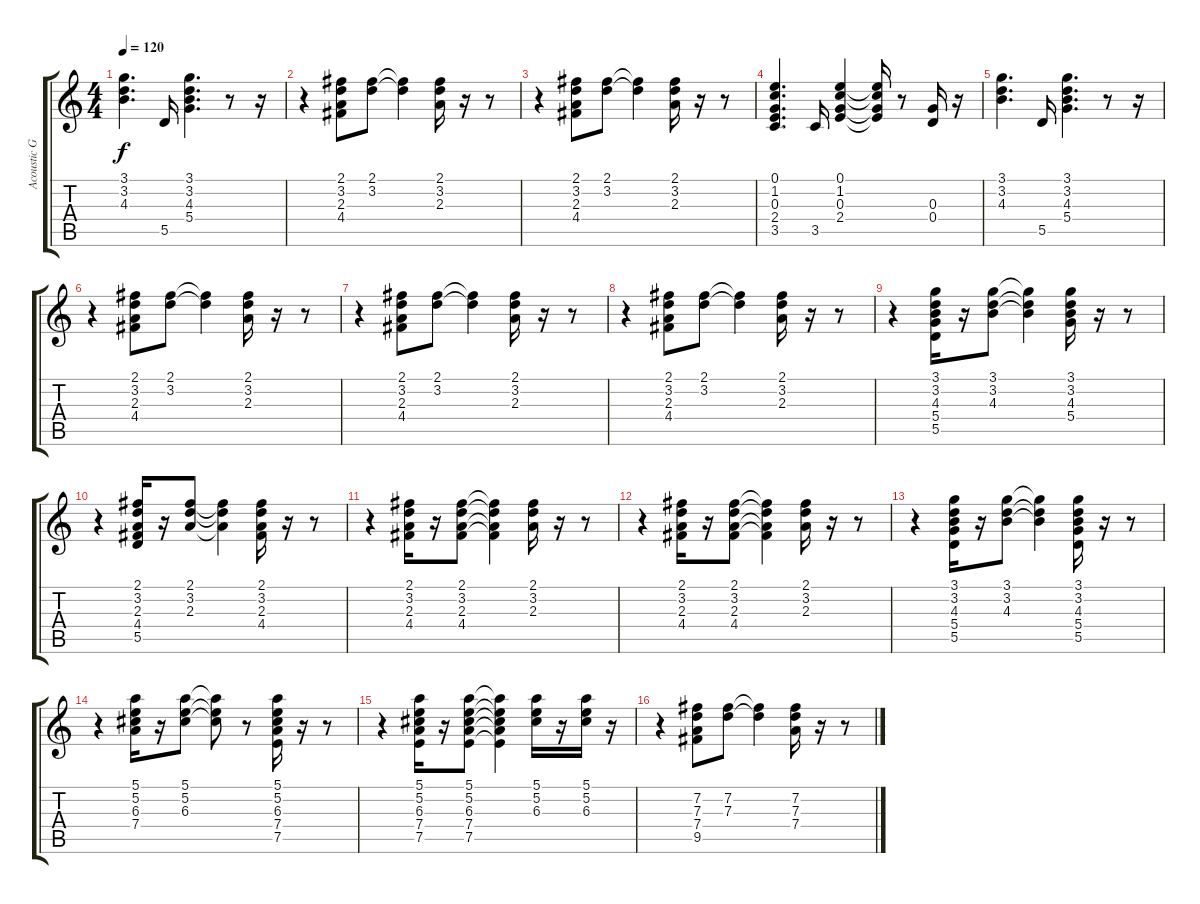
\track ("Acoustic Guitar (Steel)" "Acoustic G") {instrument acousticguitarsteel}
\staff {score tabs}
\tuning (E4 B3 G3 D3 A2 E2) {hide}
\ts (4 4)
\tempo 120
\clef g2
\ks c
(3.1 3.2 4.3).4{d dy f} 5.5.16 (3.1 3.2 4.3 5.4).4{d} r.8 r.16 |
r.4 (2.1 3.2 2.3 4.4).8 (2.1 3.2).8 (2.1{t} 3.2{t}).4 (2.1 3.2 2.3).16 r.16 r.8 |
r.4 (2.1 3.2 2.3 4.4).8 (2.1 3.2).8 (2.1{t} 3.2{t}).4 (2.1 3.2 2.3).16 r.16 r.8 |
(0.1 1.2 0.3 2.4 3.5).4{d} 3.5.16 (0.1 1.2 0.3 2.4).4 (0.1{t} 1.2{t} 0.3{t} 2.4{t}).16 r.8 (0.3 0.4).16 r.16 |
(3.1 3.2 4.3).4{d} 5.5.16 (3.1 3.2 4.3 5.4).4{d} r.8 r.16 |
r.4 (2.1 3.2 2.3 4.4).8 (2.1 3.2).8 (2.1{t} 3.2{t}).4 (2.1 3.2 2.3).16 r.16 r.8 |
r.4 (2.1 3.2 2.3 4.4).8 (2.1 3.2).8 (2.1{t} 3.2{t}).4 (2.1 3.2 2.3).16 r.16 r.8 |
r.4 (2.1 3.2 2.3 4.4).8 (2.1 3.2).8 (2.1{t} 3.2{t}).4 (2.1 3.2 2.3).16 r.16 r.8 |
r.4 (3.1 3.2 4.3 5.4 5.5).16 r.16 (3.1 3.2 4.3).8 (3.1{t} 3.2{t} 4.3{t}).4 (3.1 3.2 4.3 5.4).16 r.16 r.8 |
r.4 (2.1 3.2 2.3 4.4 5.5).16 r.16 (2.1 3.2 2.3).8 (2.1{t} 3.2{t} 2.3{t}).4 (2.1 3.2 2.3 4.4).16 r.16 r.8 |
r.4 (2.1 3.2 2.3 4.4).16 r.16 (2.1 3.2 2.3 4.4).8 (2.1{t} 3.2{t} 2.3{t} 4.4{t}).4 (2.1 3.2 2.3).16 r.16 r.8 |
r.4 (2.1 3.2 2.3 4.4).16 r.16 (2.1 3.2 2.3 4.4).8 (2.1{t} 3.2{t} 2.3{t} 4.4{t}).4 (2.1 3.2 2.3).16 r.16 r.8 |
r.4 (3.1 3.2 4.3 5.4 5.5).16 r.16 (3.1 3.2 4.3).8 (3.1{t} 3.2{t} 4.3{t}).4 (3.1 3.2 4.3 5.4 5.5).16 r.16 r.8 |
r.4 (5.1 5.2 6.3 7.4).16 r.16 (5.1 5.2 6.3).8 (5.1{t} 5.2{t} 6.3{t}).8 r.8 (5.1 5.2 6.3 7.4 7.5).16 r.16 r.8 |
r.4 (5.1 5.2 6.3 7.4 7.5).16 r.16 (5.1 5.2 6.3 7.4 7.5).8 (5.1{t} 5.2{t} 6.3{t} 7.4{t} 7.5{t}).4 (5.1 5.2 6.3).16 r.16 (5.1 5.2 6.3).16 r.16 |
r.4 (7.2 7.3 7.4 9.5).8 (7.2 7.3).8 (7.2{t} 7.3{t}).4 (7.2 7.3 7.4).16 r.16 r.8
